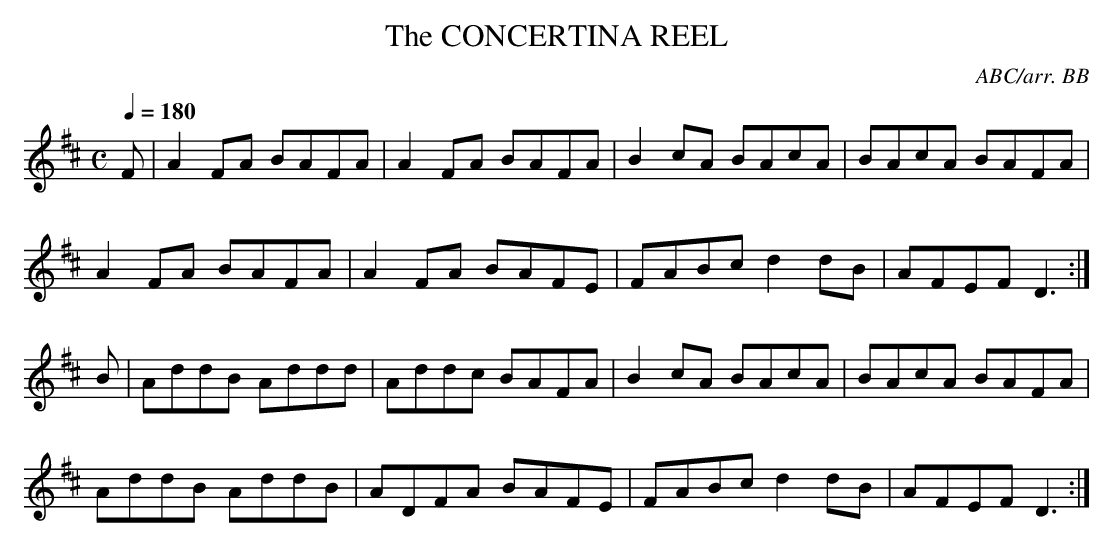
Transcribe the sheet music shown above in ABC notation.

X:1
T:CONCERTINA REEL, The
C:ABC/arr. BB
M:C
Q:1/4=180
K:D
F|A2FA BAFA|A2FA BAFA|B2cA BAcA|BAcA BAFA|
A2FA BAFA|A2FA BAFE|FABc d2dB|AFEF D3 :|
B|AddB Addd|Addc BAFA|B2cA BAcA|BAcA BAFA|
AddB AddB|ADFA BAFE|FABc d2dB|AFEF D3 :|
